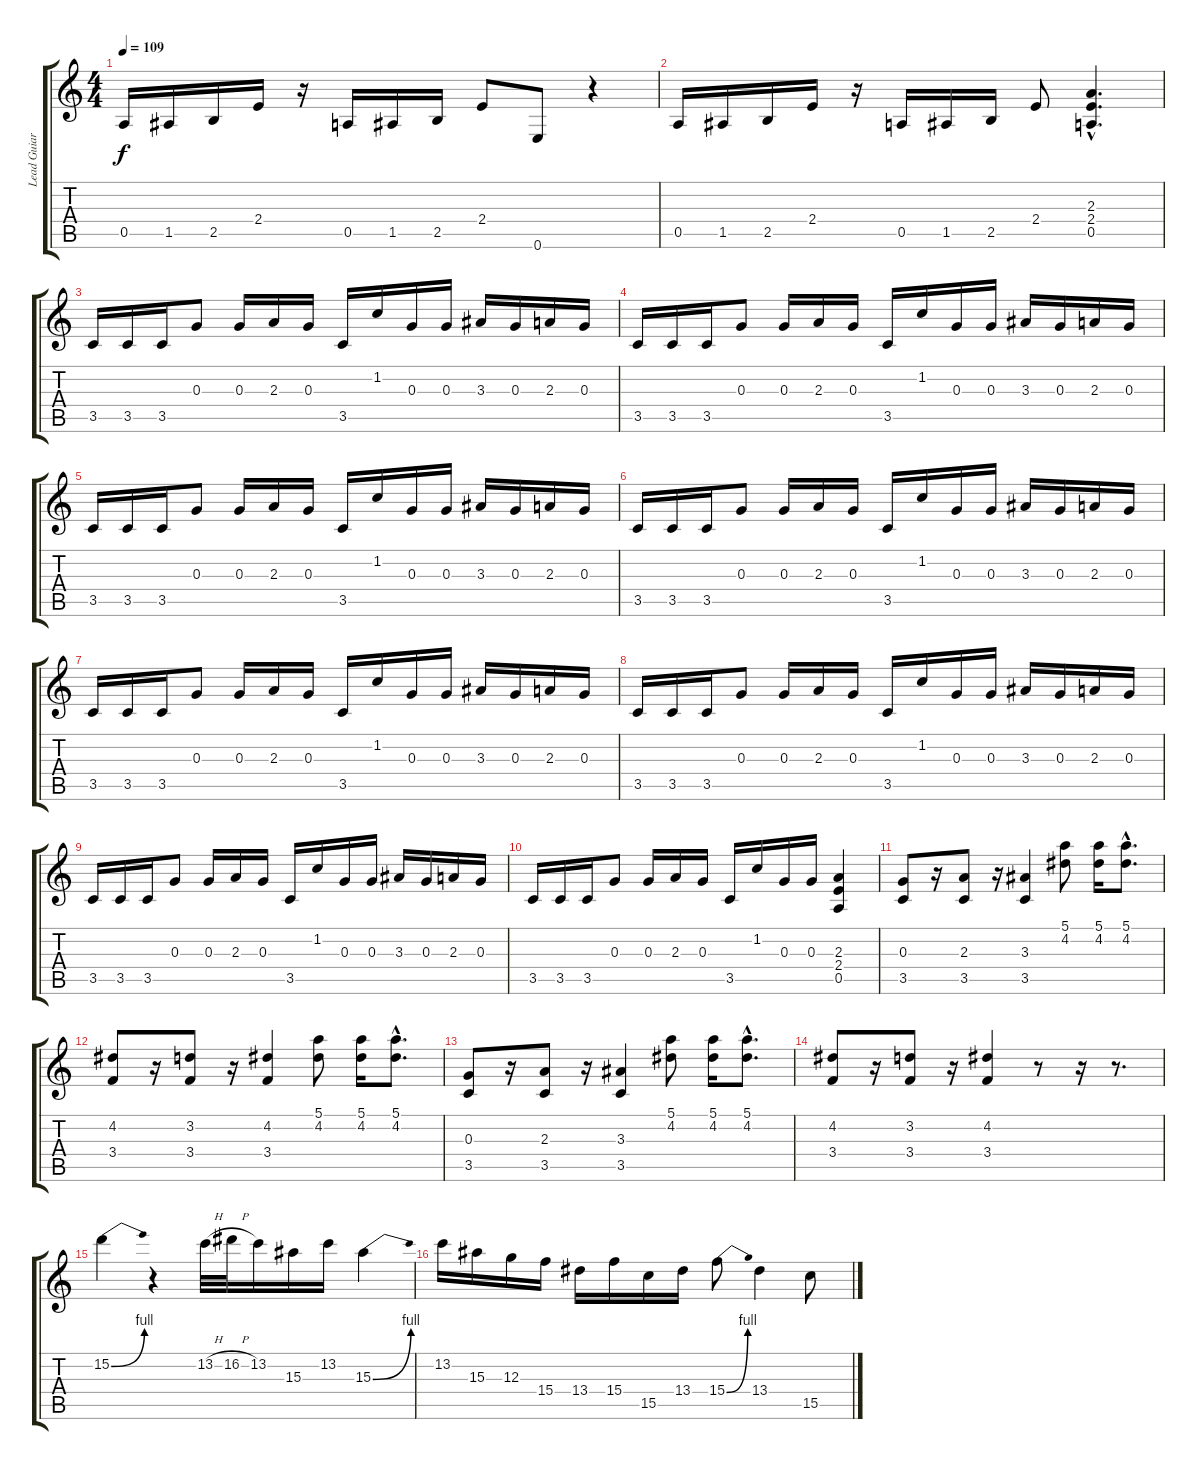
\track ("Lead Guiar" "Lead Guiar") {instrument distortionguitar}
\staff {score tabs}
\tuning (E4 B3 G3 D3 A2 E2) {hide}
\ts (4 4)
\tempo 109
\clef g2
\ks c
0.5.16{dy f} 1.5.16 2.5.16 2.4.16 r.16 0.5.16 1.5.16 2.5.16 2.4.8 0.6.8 r.4 |
0.5.16 1.5.16 2.5.16 2.4.16 r.16 0.5.16 1.5.16 2.5.16 2.4.8 (2.3{hac} 2.4{hac} 0.5{hac}).4{d} |
3.5.16{instrument electricguitarmuted} 3.5.16 3.5.16 0.3.8 0.3.16 2.3.16 0.3.16 3.5.16 1.2.16 0.3.16 0.3.16 3.3.16 0.3.16 2.3.16 0.3.16 |
3.5.16 3.5.16 3.5.16 0.3.8 0.3.16 2.3.16 0.3.16 3.5.16 1.2.16 0.3.16 0.3.16 3.3.16 0.3.16 2.3.16 0.3.16 |
3.5.16 3.5.16 3.5.16 0.3.8 0.3.16 2.3.16 0.3.16 3.5.16 1.2.16 0.3.16 0.3.16 3.3.16 0.3.16 2.3.16 0.3.16 |
3.5.16 3.5.16 3.5.16 0.3.8 0.3.16 2.3.16 0.3.16 3.5.16 1.2.16 0.3.16 0.3.16 3.3.16 0.3.16 2.3.16 0.3.16 |
3.5.16 3.5.16 3.5.16 0.3.8 0.3.16 2.3.16 0.3.16 3.5.16 1.2.16 0.3.16 0.3.16 3.3.16 0.3.16 2.3.16 0.3.16 |
3.5.16 3.5.16 3.5.16 0.3.8 0.3.16 2.3.16 0.3.16 3.5.16 1.2.16 0.3.16 0.3.16 3.3.16 0.3.16 2.3.16 0.3.16 |
3.5.16 3.5.16 3.5.16 0.3.8 0.3.16 2.3.16 0.3.16 3.5.16 1.2.16 0.3.16 0.3.16 3.3.16 0.3.16 2.3.16 0.3.16 |
3.5.16 3.5.16 3.5.16 0.3.8 0.3.16 2.3.16 0.3.16 3.5.16 1.2.16 0.3.16 0.3.16 (2.3 2.4 0.5).4 |
(0.3 3.5).8 r.16 (2.3 3.5).8 r.16 (3.3 3.5).4 (5.1 4.2).8 (5.1 4.2).16 (5.1{hac} 4.2{hac}).8{d} |
(4.2 3.4).8 r.16 (3.2 3.4).8 r.16 (4.2 3.4).4 (5.1 4.2).8 (5.1 4.2).16 (5.1{hac} 4.2{hac}).8{d} |
(0.3 3.5).8 r.16 (2.3 3.5).8 r.16 (3.3 3.5).4 (5.1 4.2).8 (5.1 4.2).16 (5.1{hac} 4.2{hac}).8{d} |
(4.2 3.4).8 r.16 (3.2 3.4).8 r.16 (4.2 3.4).4 r.8 r.16 r.8{d} |
15.2{be (bend 0 0 60 4)}.4{instrument distortionguitar} r.4 13.2{h}.32 16.2{h}.32 13.2.16 15.3.16 13.2.16 15.3{be (bend 0 0 60 4)}.4 |
13.2.16 15.3.16 12.3.16 15.4.16 13.4.16 15.4.16 15.5.16 13.4.16 15.4{be (bend 0 0 60 4)}.8 13.4.4 15.5.8
